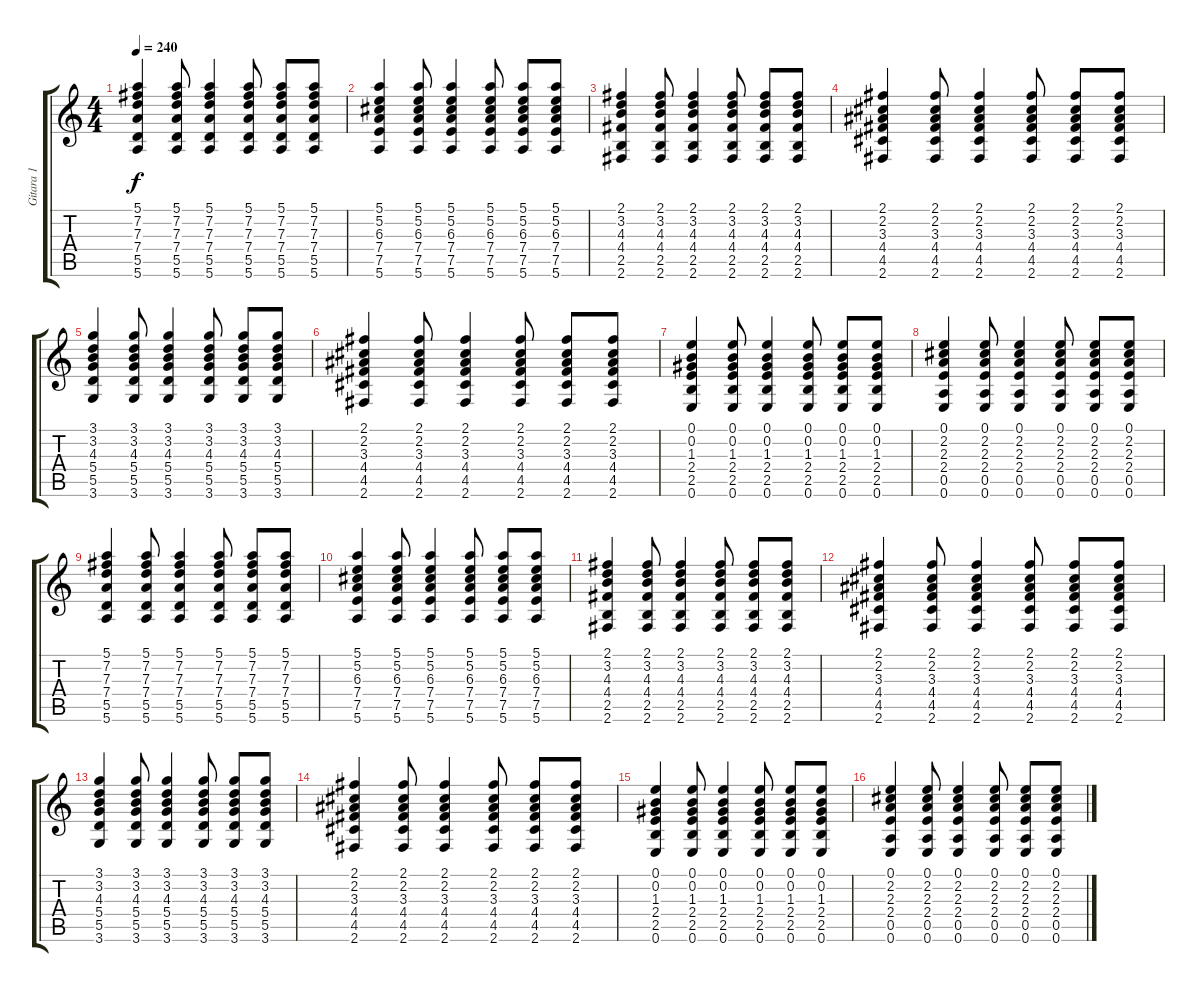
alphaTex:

\track ("Gitara 1" "Gitara 1") {instrument acousticguitarsteel}
\staff {score tabs}
\tuning (E4 B3 G3 D3 A2 E2) {hide}
\ts (4 4)
\tempo 240
\clef g2
\ks c
(5.1 7.2 7.3 7.4 5.5 5.6).4{dy f} (5.1 7.2 7.3 7.4 5.5 5.6).8 (5.1 7.2 7.3 7.4 5.5 5.6).4 (5.1 7.2 7.3 7.4 5.5 5.6).8 (5.1 7.2 7.3 7.4 5.5 5.6).8 (5.1 7.2 7.3 7.4 5.5 5.6).8 |
(5.1 5.2 6.3 7.4 7.5 5.6).4 (5.1 5.2 6.3 7.4 7.5 5.6).8 (5.1 5.2 6.3 7.4 7.5 5.6).4 (5.1 5.2 6.3 7.4 7.5 5.6).8 (5.1 5.2 6.3 7.4 7.5 5.6).8 (5.1 5.2 6.3 7.4 7.5 5.6).8 |
(2.1 3.2 4.3 4.4 2.5 2.6).4 (2.1 3.2 4.3 4.4 2.5 2.6).8 (2.1 3.2 4.3 4.4 2.5 2.6).4 (2.1 3.2 4.3 4.4 2.5 2.6).8 (2.1 3.2 4.3 4.4 2.5 2.6).8 (2.1 3.2 4.3 4.4 2.5 2.6).8 |
(2.1 2.2 3.3 4.4 4.5 2.6).4 (2.1 2.2 3.3 4.4 4.5 2.6).8 (2.1 2.2 3.3 4.4 4.5 2.6).4 (2.1 2.2 3.3 4.4 4.5 2.6).8 (2.1 2.2 3.3 4.4 4.5 2.6).8 (2.1 2.2 3.3 4.4 4.5 2.6).8 |
(3.1 3.2 4.3 5.4 5.5 3.6).4 (3.1 3.2 4.3 5.4 5.5 3.6).8 (3.1 3.2 4.3 5.4 5.5 3.6).4 (3.1 3.2 4.3 5.4 5.5 3.6).8 (3.1 3.2 4.3 5.4 5.5 3.6).8 (3.1 3.2 4.3 5.4 5.5 3.6).8 |
(2.1 2.2 3.3 4.4 4.5 2.6).4 (2.1 2.2 3.3 4.4 4.5 2.6).8 (2.1 2.2 3.3 4.4 4.5 2.6).4 (2.1 2.2 3.3 4.4 4.5 2.6).8 (2.1 2.2 3.3 4.4 4.5 2.6).8 (2.1 2.2 3.3 4.4 4.5 2.6).8 |
(0.1 0.2 1.3 2.4 2.5 0.6).4 (0.1 0.2 1.3 2.4 2.5 0.6).8 (0.1 0.2 1.3 2.4 2.5 0.6).4 (0.1 0.2 1.3 2.4 2.5 0.6).8 (0.1 0.2 1.3 2.4 2.5 0.6).8 (0.1 0.2 1.3 2.4 2.5 0.6).8 |
(0.1 2.2 2.3 2.4 0.5 0.6).4 (0.1 2.2 2.3 2.4 0.5 0.6).8 (0.1 2.2 2.3 2.4 0.5 0.6).4 (0.1 2.2 2.3 2.4 0.5 0.6).8 (0.1 2.2 2.3 2.4 0.5 0.6).8 (0.1 2.2 2.3 2.4 0.5 0.6).8 |
(5.1 7.2 7.3 7.4 5.5 5.6).4 (5.1 7.2 7.3 7.4 5.5 5.6).8 (5.1 7.2 7.3 7.4 5.5 5.6).4 (5.1 7.2 7.3 7.4 5.5 5.6).8 (5.1 7.2 7.3 7.4 5.5 5.6).8 (5.1 7.2 7.3 7.4 5.5 5.6).8 |
(5.1 5.2 6.3 7.4 7.5 5.6).4 (5.1 5.2 6.3 7.4 7.5 5.6).8 (5.1 5.2 6.3 7.4 7.5 5.6).4 (5.1 5.2 6.3 7.4 7.5 5.6).8 (5.1 5.2 6.3 7.4 7.5 5.6).8 (5.1 5.2 6.3 7.4 7.5 5.6).8 |
(2.1 3.2 4.3 4.4 2.5 2.6).4 (2.1 3.2 4.3 4.4 2.5 2.6).8 (2.1 3.2 4.3 4.4 2.5 2.6).4 (2.1 3.2 4.3 4.4 2.5 2.6).8 (2.1 3.2 4.3 4.4 2.5 2.6).8 (2.1 3.2 4.3 4.4 2.5 2.6).8 |
(2.1 2.2 3.3 4.4 4.5 2.6).4 (2.1 2.2 3.3 4.4 4.5 2.6).8 (2.1 2.2 3.3 4.4 4.5 2.6).4 (2.1 2.2 3.3 4.4 4.5 2.6).8 (2.1 2.2 3.3 4.4 4.5 2.6).8 (2.1 2.2 3.3 4.4 4.5 2.6).8 |
(3.1 3.2 4.3 5.4 5.5 3.6).4 (3.1 3.2 4.3 5.4 5.5 3.6).8 (3.1 3.2 4.3 5.4 5.5 3.6).4 (3.1 3.2 4.3 5.4 5.5 3.6).8 (3.1 3.2 4.3 5.4 5.5 3.6).8 (3.1 3.2 4.3 5.4 5.5 3.6).8 |
(2.1 2.2 3.3 4.4 4.5 2.6).4 (2.1 2.2 3.3 4.4 4.5 2.6).8 (2.1 2.2 3.3 4.4 4.5 2.6).4 (2.1 2.2 3.3 4.4 4.5 2.6).8 (2.1 2.2 3.3 4.4 4.5 2.6).8 (2.1 2.2 3.3 4.4 4.5 2.6).8 |
(0.1 0.2 1.3 2.4 2.5 0.6).4 (0.1 0.2 1.3 2.4 2.5 0.6).8 (0.1 0.2 1.3 2.4 2.5 0.6).4 (0.1 0.2 1.3 2.4 2.5 0.6).8 (0.1 0.2 1.3 2.4 2.5 0.6).8 (0.1 0.2 1.3 2.4 2.5 0.6).8 |
(0.1 2.2 2.3 2.4 0.5 0.6).4 (0.1 2.2 2.3 2.4 0.5 0.6).8 (0.1 2.2 2.3 2.4 0.5 0.6).4 (0.1 2.2 2.3 2.4 0.5 0.6).8 (0.1 2.2 2.3 2.4 0.5 0.6).8 (0.1 2.2 2.3 2.4 0.5 0.6).8
